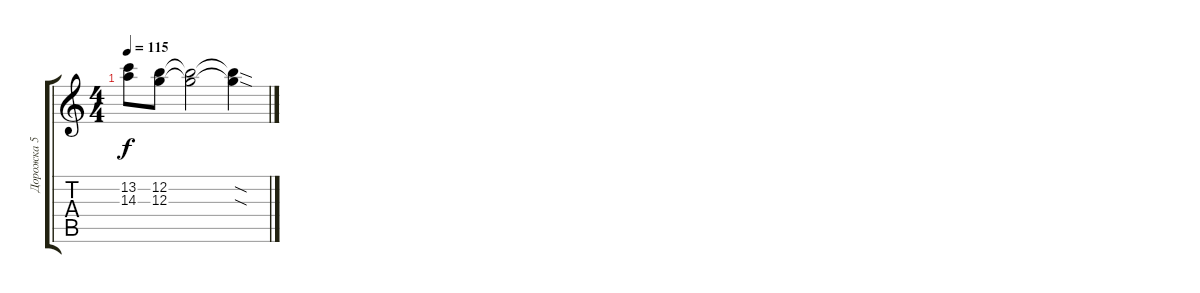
\track ("Дорожка 5" "Дорожка 5") {instrument acousticguitarnylon}
\staff {score tabs}
\tuning (E4 B3 G3 D3 A2 E2) {hide}
\ts (4 4)
\tempo 115
\clef g2
\ks c
(13.2 14.3).8{dy f} (12.2 12.3).8 (12.2{t} 12.3{t}).2 (12.2{sod t} 12.3{sod t}).4
